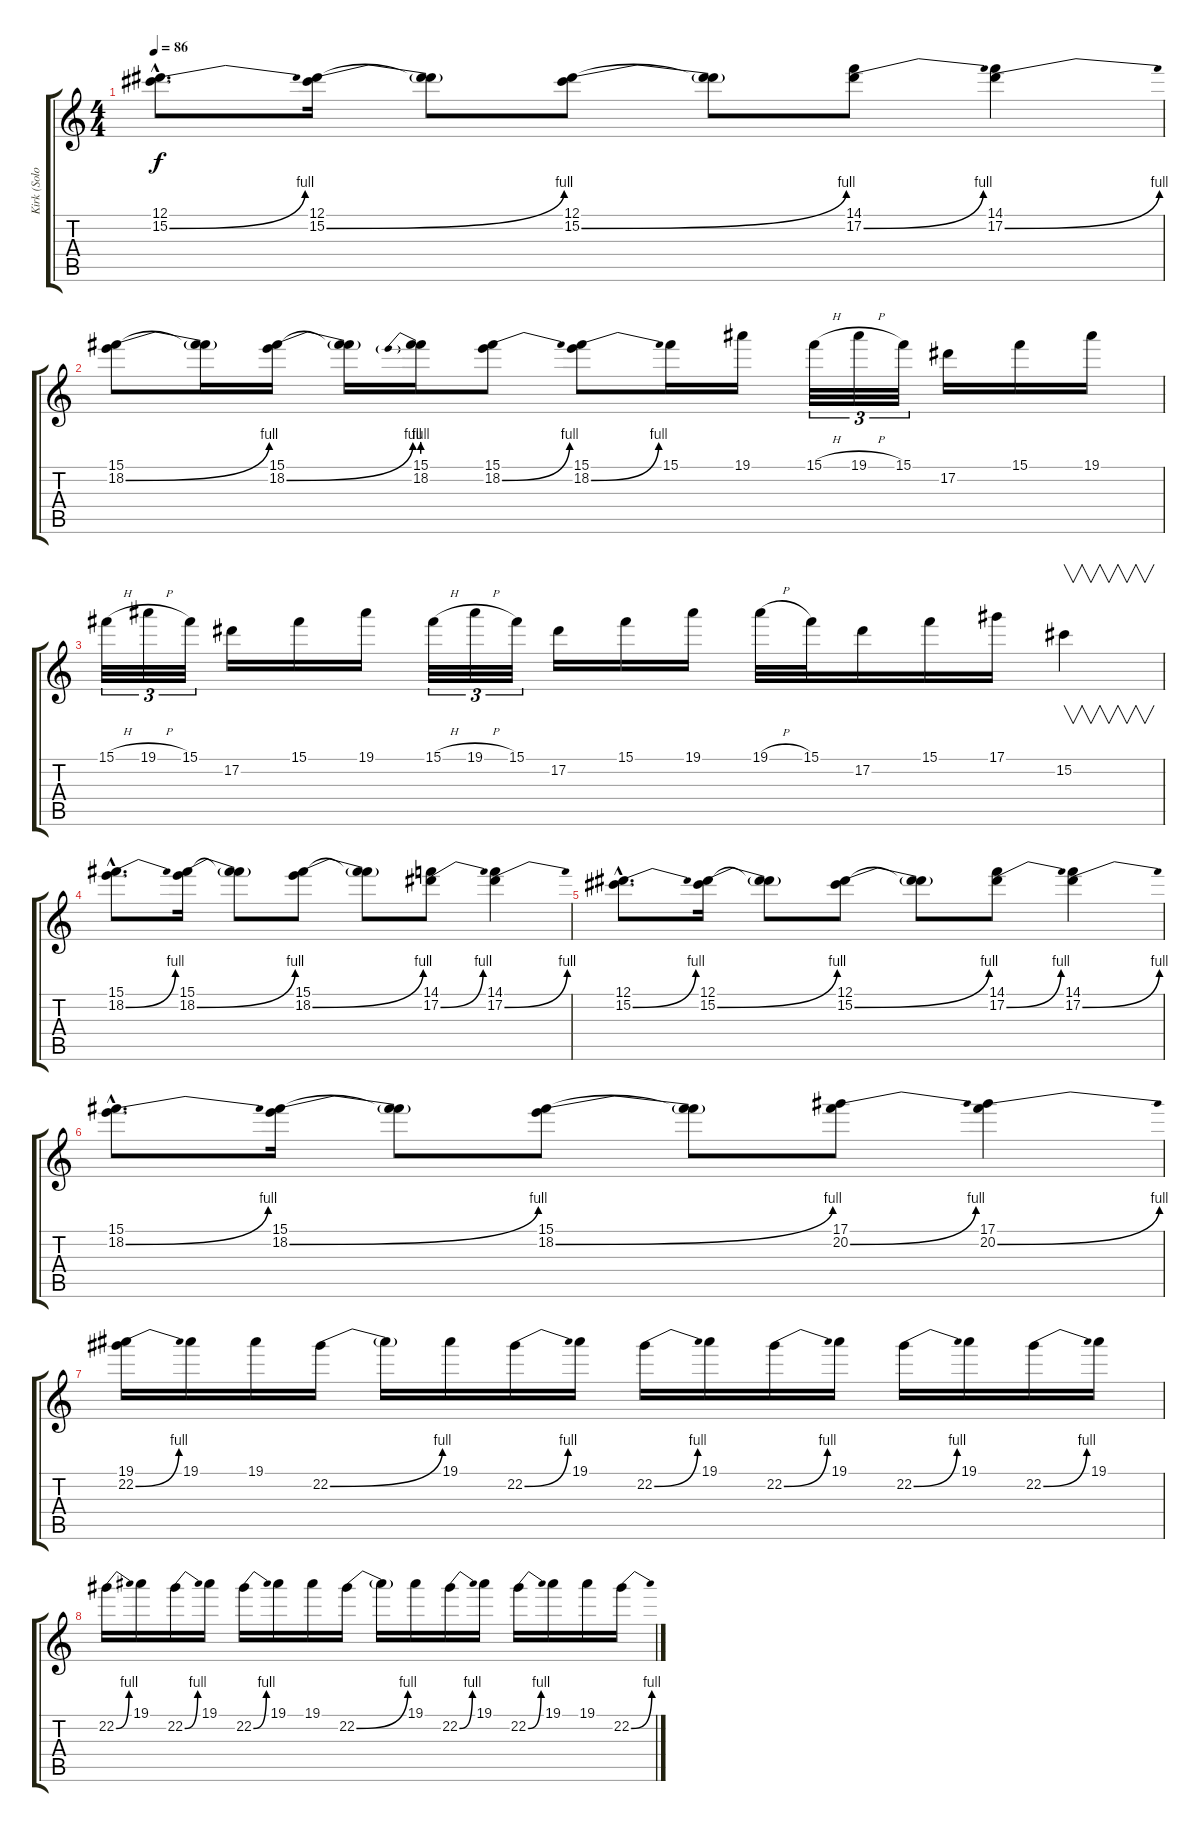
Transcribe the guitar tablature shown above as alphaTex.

\track ("Kirk (Solo)" "Kirk (Solo") {instrument overdrivenguitar}
\staff {score tabs}
\tuning (Eb4 Bb3 Gb3 Db3 Ab2 Eb2) {hide}
\ts (4 4)
\tempo 86
\clef g2
\ks c
(12.1{hac} 15.2{be (bend 0 0 60 4) hac}).8{d dy f} (12.1 15.2{be (bend 0 0 60 4)}).16 (12.1{t} 15.2{t}).8 (12.1 15.2{be (bend 0 0 60 4)}).8 (12.1{t} 15.2{t}).8 (14.1 17.2{be (bend 0 0 60 4)}).8 (14.1 17.2{be (bend 0 0 60 4)}).4 |
(15.1 18.2{be (bend 0 0 60 4)}).8 (15.1{t} 18.2{t}).16 (15.1 18.2{be (bend 0 0 60 4)}).16 (15.1{t} 18.2{t}).16 (15.1 18.2{be (prebend 0 4 60 4)}).16 (15.1 18.2{be (bend 0 0 60 4)}).8 (15.1 18.2{be (bend 0 0 60 4)}).8 15.1.16 19.1.16 15.1{h}.32{tu (3 2)} 19.1{h}.32{tu (3 2)} 15.1.32{tu (3 2)} 17.2.16 15.1.16 19.1.16 |
15.1{h}.32{tu (3 2)} 19.1{h}.32{tu (3 2)} 15.1.32{tu (3 2)} 17.2.16 15.1.16 19.1.16 15.1{h}.32{tu (3 2)} 19.1{h}.32{tu (3 2)} 15.1.32{tu (3 2)} 17.2.16 15.1.16 19.1.16 19.1{h}.32 15.1.32 17.2.16 15.1.16 17.1.16 15.2.4{v} |
(15.1{hac} 18.2{be (bend 0 0 60 4) hac}).8{d} (15.1 18.2{be (bend 0 0 60 4)}).16 (15.1{t} 18.2{t}).8 (15.1 18.2{be (bend 0 0 60 4)}).8 (15.1{t} 18.2{t}).8 (14.1 17.2{be (bend 0 0 60 4)}).8 (14.1 17.2{be (bend 0 0 60 4)}).4 |
(12.1{hac} 15.2{be (bend 0 0 60 4) hac}).8{d} (12.1 15.2{be (bend 0 0 60 4)}).16 (12.1{t} 15.2{t}).8 (12.1 15.2{be (bend 0 0 60 4)}).8 (12.1{t} 15.2{t}).8 (14.1 17.2{be (bend 0 0 60 4)}).8 (14.1 17.2{be (bend 0 0 60 4)}).4 |
(15.1{hac} 18.2{be (bend 0 0 60 4) hac}).8{d} (15.1 18.2{be (bend 0 0 60 4)}).16 (15.1{t} 18.2{t}).8 (15.1 18.2{be (bend 0 0 60 4)}).8 (15.1{t} 18.2{t}).8 (17.1 20.2{be (bend 0 0 60 4)}).8 (17.1 20.2{be (bend 0 0 60 4)}).4 |
(19.1 22.2{be (bend 0 0 60 4)}).16 19.1.16 19.1.16 22.2{be (bend 0 0 60 4)}.16 22.2{t}.16 19.1.16 22.2{be (bend 0 0 60 4)}.16 19.1.16 22.2{be (bend 0 0 60 4)}.16 19.1.16 22.2{be (bend 0 0 60 4)}.16 19.1.16 22.2{be (bend 0 0 60 4)}.16 19.1.16 22.2{be (bend 0 0 60 4)}.16 19.1.16 |
22.2{be (bend 0 0 60 4)}.16 19.1.16 22.2{be (bend 0 0 60 4)}.16 19.1.16 22.2{be (bend 0 0 60 4)}.16 19.1.16 19.1.16 22.2{be (bend 0 0 60 4)}.16 22.2{t}.16 19.1.16 22.2{be (bend 0 0 60 4)}.16 19.1.16 22.2{be (bend 0 0 60 4)}.16 19.1.16 19.1.16 22.2{be (bend 0 0 60 4)}.16
